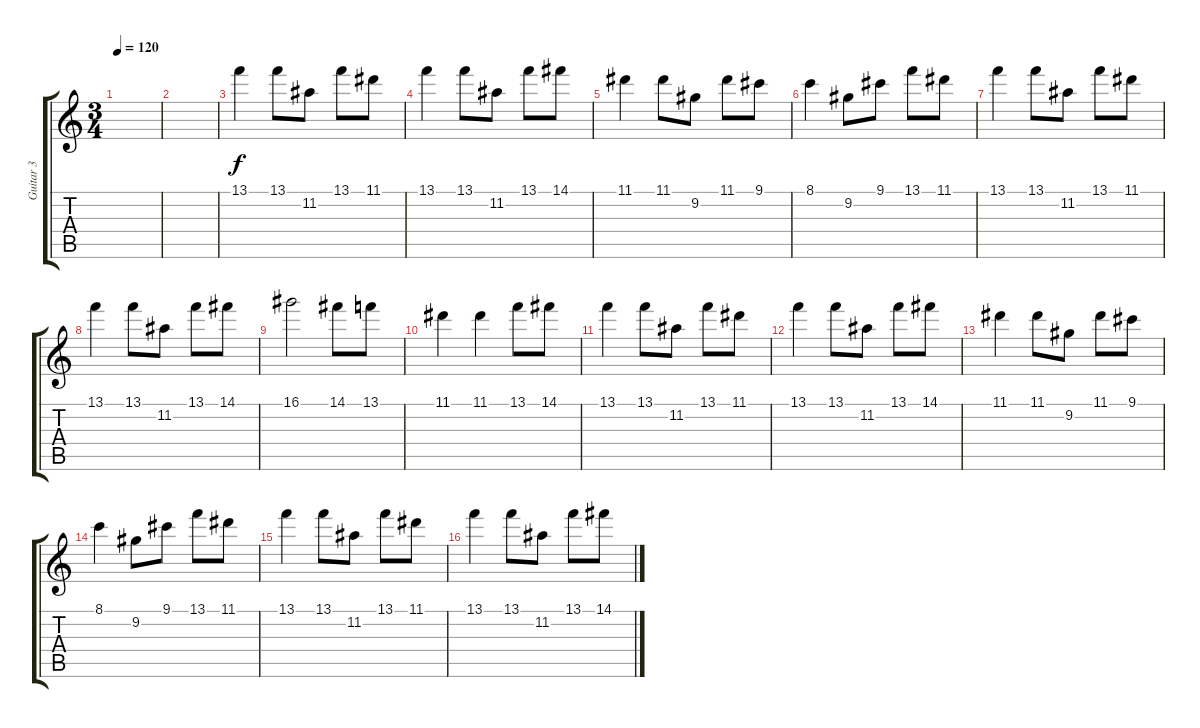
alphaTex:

\track ("Guitar 3" "Guitar 3") {instrument distortionguitar}
\staff {score tabs}
\tuning (E4 B3 G3 D3 A2 E2) {hide}
\ts (3 4)
\tempo 120
\clef g2
\ks c
|
|
13.1.4 13.1.8 11.2.8 13.1.8 11.1.8 |
13.1.4 13.1.8 11.2.8 13.1.8 14.1.8 |
11.1.4 11.1.8 9.2.8 11.1.8 9.1.8 |
8.1.4 9.2.8 9.1.8 13.1.8 11.1.8 |
13.1.4 13.1.8 11.2.8 13.1.8 11.1.8 |
13.1.4 13.1.8 11.2.8 13.1.8 14.1.8 |
16.1.2 14.1.8 13.1.8 |
11.1.4 11.1.4 13.1.8 14.1.8 |
13.1.4 13.1.8 11.2.8 13.1.8 11.1.8 |
13.1.4 13.1.8 11.2.8 13.1.8 14.1.8 |
11.1.4 11.1.8 9.2.8 11.1.8 9.1.8 |
8.1.4 9.2.8 9.1.8 13.1.8 11.1.8 |
13.1.4 13.1.8 11.2.8 13.1.8 11.1.8 |
13.1.4 13.1.8 11.2.8 13.1.8 14.1.8
